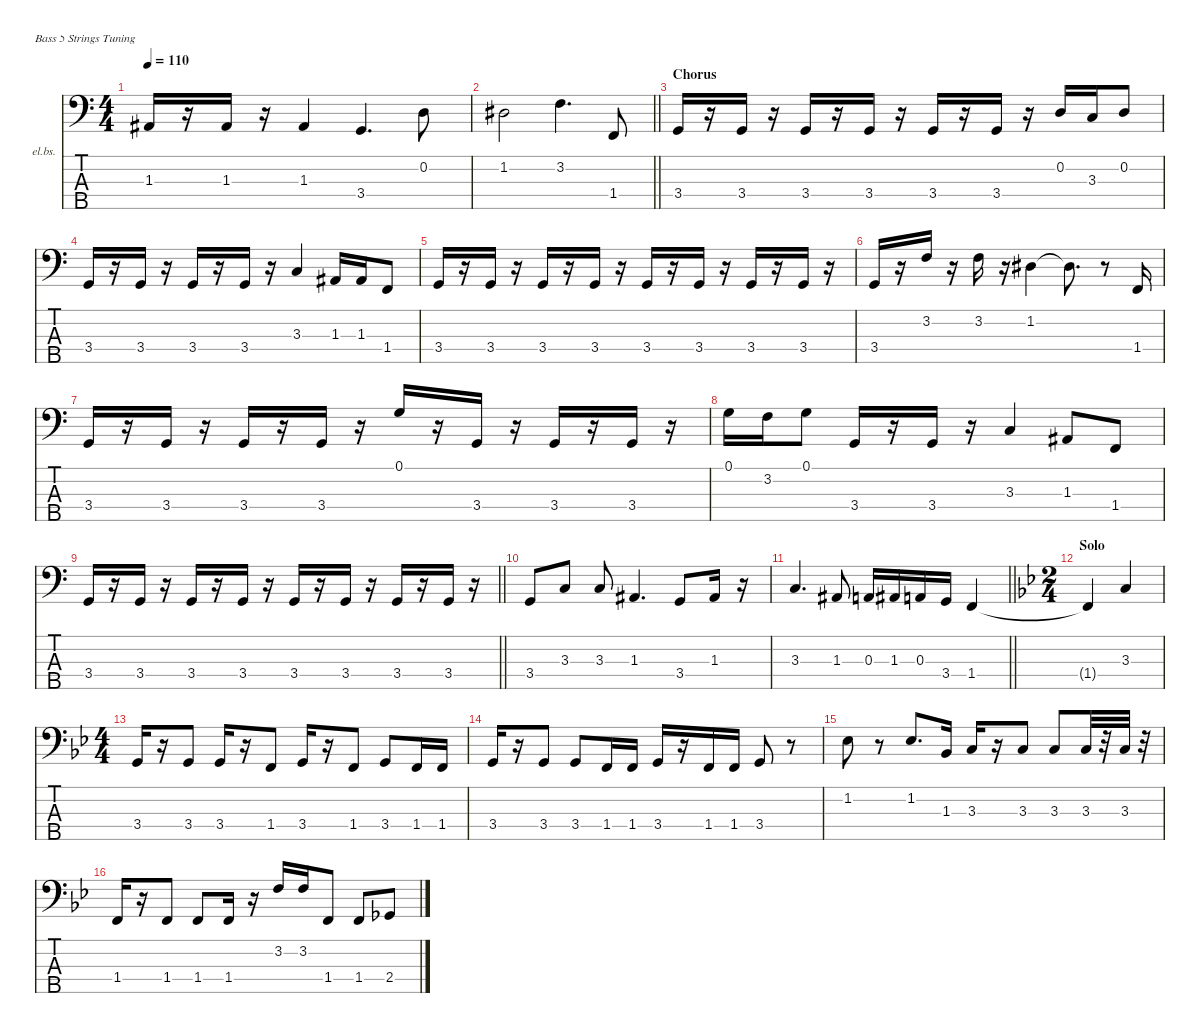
\defaultSystemsLayout 4
\hideDynamics
\bracketExtendMode nobrackets
\firstSystemTrackNameOrientation horizontal
\otherSystemsTrackNameOrientation horizontal
\track ("Bass" "el.bs.") {instrument acousticgrandpiano}
\staff {score tabs}
\tuning (G2 D2 A1 E1 B0)
\displaytranspose 12
\ts (4 4)
\tempo 110
\clef f4
\ks c
1.3.16{dy f} r.16 1.3.16 r.16 1.3.4 3.4.4{d} 0.2.8 |
\barLineRight lightlight
1.2.2 3.2.4{d} 1.4.8 |
\section ("" "Chorus")
3.4.16 r.16 3.4.16 r.16 3.4.16 r.16 3.4.16 r.16 3.4.16 r.16 3.4.16 r.16 0.2.16 3.3.16 0.2.8 |
3.4.16 r.16 3.4.16 r.16 3.4.16 r.16 3.4.16 r.16 3.3.4 1.3.16 1.3.16 1.4.8 |
3.4.16 r.16 3.4.16 r.16 3.4.16 r.16 3.4.16 r.16 3.4.16 r.16 3.4.16 r.16 3.4.16 r.16 3.4.16 r.16 |
3.4.16 r.16 3.2.16 r.16 3.2.16 r.16 1.2.4 1.2{t}.8{d} r.8 1.4.16 |
3.4.16 r.16 3.4.16 r.16 3.4.16 r.16 3.4.16 r.16 0.1.16 r.16 3.4.16 r.16 3.4.16 r.16 3.4.16 r.16 |
0.1.16 3.2.16 0.1.8 3.4.16 r.16 3.4.16 r.16 3.3.4 1.3.8 1.4.8 |
\barLineRight lightlight
3.4.16 r.16 3.4.16 r.16 3.4.16 r.16 3.4.16 r.16 3.4.16 r.16 3.4.16 r.16 3.4.16 r.16 3.4.16 r.16 |
3.4.8 3.3.8 3.3.8 1.3.4{d} 3.4.8 1.3.16 r.16 |
\barLineRight lightlight
3.3.4{d} 1.3.8 0.3.16 1.3.16 0.3.16 3.4.16 1.4.4 |
\ts (2 4)
\beaming (8 2 2 2 2)
\section ("" "Solo")
\ks bb
1.4{t}.4 3.3.4 |
\ts (4 4)
\beaming (8 2 2 2 2)
3.4.16 r.16 3.4.8 3.4.16 r.16 1.4.8 3.4.16 r.16 1.4.8 3.4.8 1.4.16 1.4.16 |
3.4.16 r.16 3.4.8 3.4.8 1.4.16 1.4.16 3.4.16 r.16 1.4.16 1.4.16 3.4.8 r.8 |
1.2.8 r.8 1.2.8{d} 1.3.16 3.3.16 r.16 3.3.8 3.3.8 3.3.32 r.32 3.3.32 r.32 |
1.4.16 r.16 1.4.8 1.4.8 1.4.16 r.16 3.2.16 3.2.16 1.4.8 1.4.8 2.4.8
